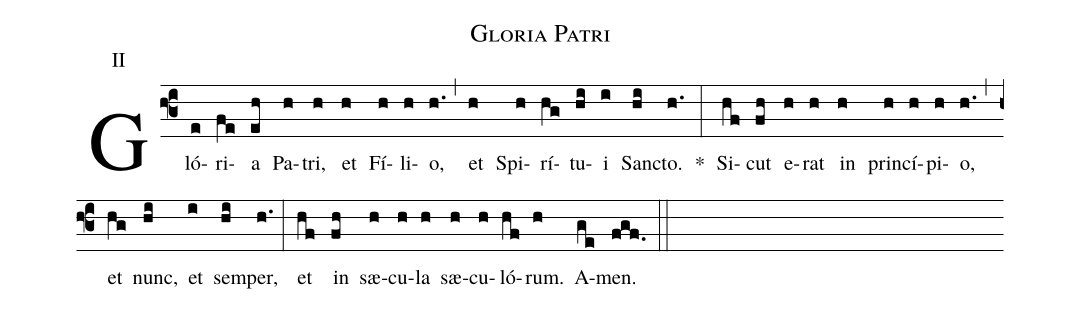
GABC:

name: Gloria Patri;
annotation: II;
%%
(f3)
Gló(e)ri(fe)a(eh) Pa(h)tri,(h) et(h) Fí(h)li(h)o,(h.) (,) et(h) Spi(h)rí(hg)tu(hi)i(i) Sanc(hi)to.(h.) *(:)
Si(hf)cut(fh) e(h)rat(h) in(h) prin(h)cí(h)pi(h)o,(h.) (,) et(hg) nunc,(hi) et(i) sem(hi)per,(h.) (:)
et(hf) in(fh) sæ(h)cu(h)la(h) sæ(h)cu(h)ló(hf)rum.(h) A(ge)men.(fgf.) (::)
